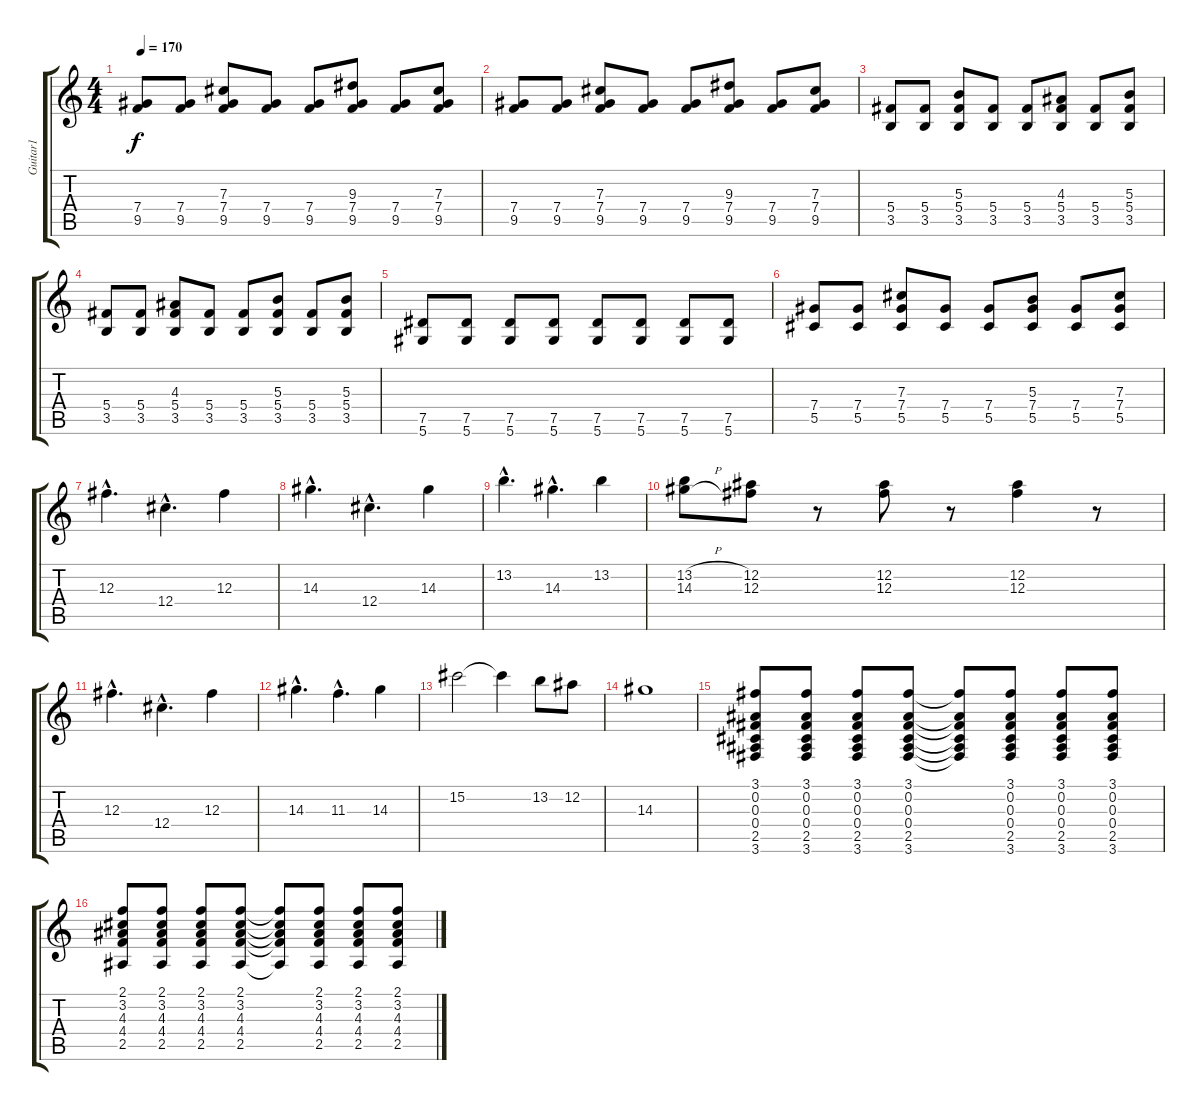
\track ("Guitar1" "Guitar1") {instrument distortionguitar}
\staff {score tabs}
\tuning (Eb4 Bb3 Gb3 Db3 Ab2 Eb2) {hide}
\ts (4 4)
\tempo 170
\clef g2
\ks c
(7.4 9.5).8{dy f} (7.4 9.5).8 (7.3 7.4 9.5).8 (7.4 9.5).8 (7.4 9.5).8 (9.3 7.4 9.5).8 (7.4 9.5).8 (7.3 7.4 9.5).8 |
(7.4 9.5).8 (7.4 9.5).8 (7.3 7.4 9.5).8 (7.4 9.5).8 (7.4 9.5).8 (9.3 7.4 9.5).8 (7.4 9.5).8 (7.3 7.4 9.5).8 |
(5.4 3.5).8 (5.4 3.5).8 (5.3 5.4 3.5).8 (5.4 3.5).8 (5.4 3.5).8 (4.3 5.4 3.5).8 (5.4 3.5).8 (5.3 5.4 3.5).8 |
(5.4 3.5).8 (5.4 3.5).8 (4.3 5.4 3.5).8 (5.4 3.5).8 (5.4 3.5).8 (5.3 5.4 3.5).8 (5.4 3.5).8 (5.3 5.4 3.5).8 |
(7.5 5.6).8 (7.5 5.6).8 (7.5 5.6).8 (7.5 5.6).8 (7.5 5.6).8 (7.5 5.6).8 (7.5 5.6).8 (7.5 5.6).8 |
(7.4 5.5).8 (7.4 5.5).8 (7.3 7.4 5.5).8 (7.4 5.5).8 (7.4 5.5).8 (5.3 7.4 5.5).8 (7.4 5.5).8 (7.3 7.4 5.5).8 |
12.3{hac}.4{d} 12.4{hac}.4{d} 12.3.4 |
14.3{hac}.4{d} 12.4{hac}.4{d} 14.3.4 |
13.2{hac}.4{d} 14.3{hac}.4{d} 13.2.4 |
(13.2{h} 14.3{h}).8 (12.2 12.3).8 r.8 (12.2 12.3).8 r.8 (12.2 12.3).4 r.8 |
12.3{hac}.4{d} 12.4{hac}.4{d} 12.3.4 |
14.3{hac}.4{d} 11.3{hac}.4{d} 14.3.4 |
15.2.2 15.2{t}.4 13.2.8 12.2.8 |
14.3.1 |
(3.1 0.2 0.3 0.4 2.5 3.6).8 (3.1 0.2 0.3 0.4 2.5 3.6).8 (3.1 0.2 0.3 0.4 2.5 3.6).8 (3.1 0.2 0.3 0.4 2.5 3.6).8 (3.1{t} 0.2{t} 0.3{t} 0.4{t} 2.5{t} 3.6{t}).8 (3.1 0.2 0.3 0.4 2.5 3.6).8 (3.1 0.2 0.3 0.4 2.5 3.6).8 (3.1 0.2 0.3 0.4 2.5 3.6).8 |
(2.1 3.2 4.3 4.4 2.5).8 (2.1 3.2 4.3 4.4 2.5).8 (2.1 3.2 4.3 4.4 2.5).8 (2.1 3.2 4.3 4.4 2.5).8 (2.1{t} 3.2{t} 4.3{t} 4.4{t} 2.5{t}).8 (2.1 3.2 4.3 4.4 2.5).8 (2.1 3.2 4.3 4.4 2.5).8 (2.1 3.2 4.3 4.4 2.5).8
